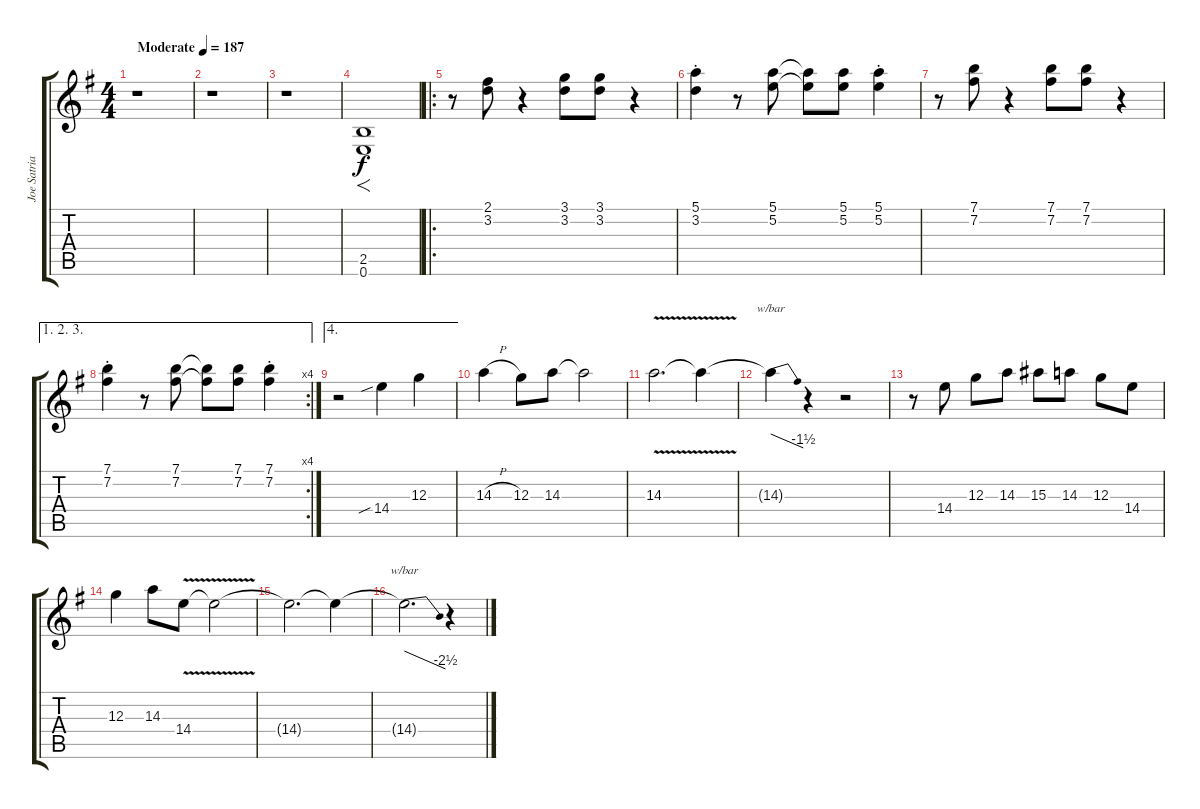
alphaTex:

\track ("Joe Satriani" "Joe Satria") {instrument distortionguitar}
\staff {score tabs}
\tuning (E4 B3 G3 D3 A2 E2) {hide}
\ts (4 4)
\tempo (187 "Moderate")
\clef g2
\ks g
r.1{dy f instrument distortionguitar} |
r.1 |
r.1 |
(2.5 0.6).1{f} |
\ro
r.8{instrument electricguitarclean} (2.1 3.2).8 r.4 (3.1 3.2).8 (3.1 3.2).8 r.4 |
(5.1{st} 3.2).4 r.8 (5.1 5.2).8 (5.1{t} 5.2{t}).8 (5.1 5.2).8 (5.1{st} 5.2).4 |
r.8 (7.1 7.2).8 r.4 (7.1 7.2).8 (7.1 7.2).8 r.4 |
\ae (1 2 3)
\rc 4
(7.1{st} 7.2).4 r.8 (7.1 7.2).8 (7.1{t} 7.2{t}).8 (7.1 7.2).8 (7.1{st} 7.2).4 |
\ae 4
r.2{instrument distortionguitar} 14.4{sib}.4 12.3.4 |
14.3{h}.4 12.3.8 14.3.8 14.3{t}.2 |
14.3{v}.2{d} 14.3{t}.4 |
14.3{t}.4{tbe (dive default 0 0 60 -6)} r.4 r.2 |
r.8 14.4.8 12.3.8 14.3.8 15.3.8 14.3.8 12.3.8 14.4.8 |
12.3.4 14.3.8 14.4{v}.8 14.4{t}.2 |
14.4{t}.2{d} 14.4{t}.4 |
14.4{t}.2{d tbe (dive default 0 0 60 -10)} r.4
